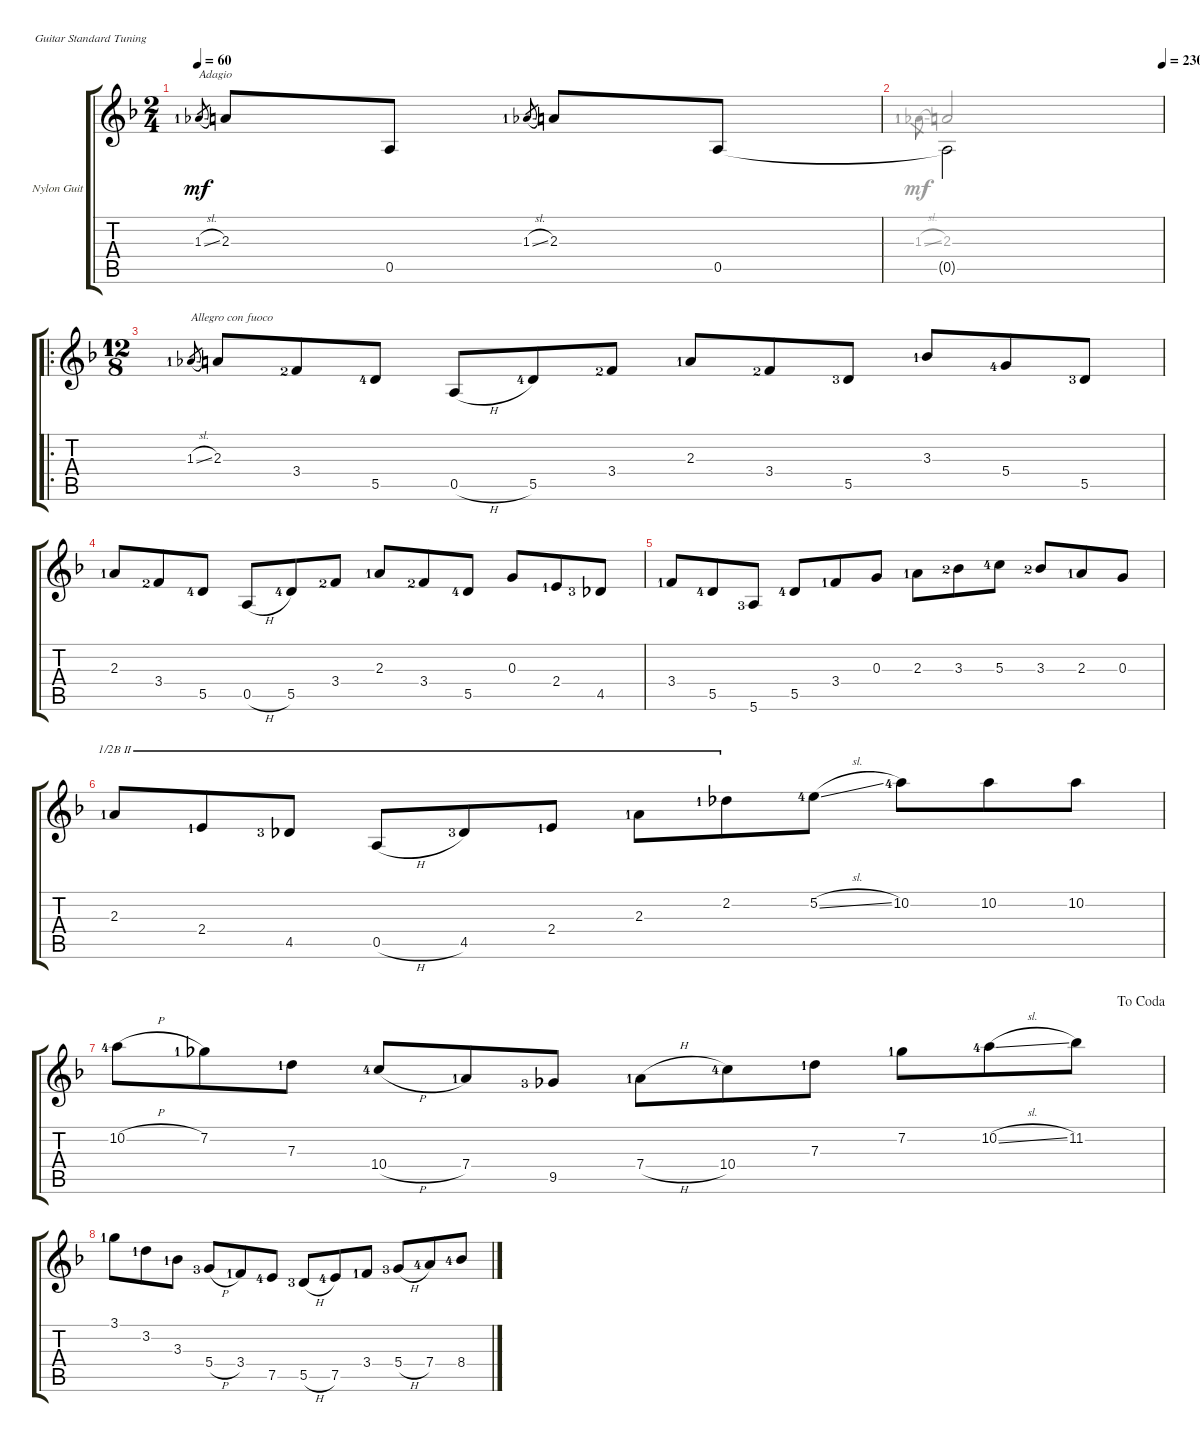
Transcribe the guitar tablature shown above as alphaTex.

\defaultSystemsLayout 4
\bracketExtendMode groupsimilarinstruments
\firstSystemTrackNameOrientation horizontal
\otherSystemsTrackNameOrientation horizontal
\track ("Nylon Guitar" "Nylon Guit") {instrument acousticguitarsteel}
\staff {score tabs}
\tuning (E4 B3 G3 D3 A2 E2)
\voice
\ts (2 4)
\tempo 60
\clef g2
\ks dminor
1.3{sl lf 2}.8{txt "Adagio" gr dy mf instrument acousticguitarsteel} 2.3.8 0.5.8 1.3{sl lf 2}.8{gr} 2.3.8 0.5.8 |
\tempo (230 1)
0.5{t}.2{beam invert} |
\ro
\ts (12 8)
1.3{sl lf 2}.8{txt "Allegro con fuoco" gr} 2.3.8 3.4{lf 3}.8 5.5{lf 5}.8 0.5{h}.8 5.5{lf 5}.8 3.4{lf 3}.8 2.3{lf 2}.8 3.4{lf 3}.8 5.5{lf 4}.8 3.3{lf 2}.8 5.4{lf 5}.8 5.5{lf 4}.8 |
2.3{lf 2}.8 3.4{lf 3}.8 5.5{lf 5}.8 0.5{h}.8 5.5{lf 5}.8 3.4{lf 3}.8 2.3{lf 2}.8 3.4{lf 3}.8 5.5{lf 5}.8 0.3.8 2.4{lf 2}.8 4.5{lf 4}.8 |
3.4{lf 2}.8 5.5{lf 5}.8 5.6{lf 4}.8 5.5{lf 5}.8 3.4{lf 2}.8 0.3.8 2.3{lf 2}.8 3.3{lf 3}.8 5.3{lf 5}.8 3.3{lf 3}.8 2.3{lf 2}.8 0.3.8 |
2.3{lf 2}.8{barre (2 half)} 2.4{lf 2}.8{barre (2 half)} 4.5{lf 4}.8{barre (2 half)} 0.5{h}.8{barre (2 half)} 4.5{lf 4}.8{barre (2 half)} 2.4{lf 2}.8{barre (2 half)} 2.3{lf 2}.8{barre (2 half)} 2.2{lf 2}.8{barre (2 half)} 5.2{sl lf 5}.8 10.2{lf 5}.8 10.2.8 10.2.8 |
\jump dacoda
10.2{h lf 5}.8 7.2{lf 2}.8 7.3{lf 2}.8 10.4{h lf 5}.8 7.4{lf 2}.8 9.5{lf 4}.8 7.4{h lf 2}.8 10.4{lf 5}.8 7.3{lf 2}.8 7.2{lf 2}.8 10.2{sl lf 5}.8 11.2.8 |
3.1{lf 2}.8 3.2{lf 2}.8 3.3{lf 2}.8 5.4{h lf 4}.8 3.4{lf 2}.8 7.5{lf 5}.8 5.5{h lf 4}.8 7.5{lf 5}.8 3.4{lf 2}.8 5.4{h lf 4}.8 7.4{lf 5}.8 8.4{lf 5}.8
\voice
\clef g2
\ottava regular
\simile none
\ks dminor
|
1.3{sl lf 2}.8{gr} 2.3.2{beam invert} |
|
|
|
|
|
